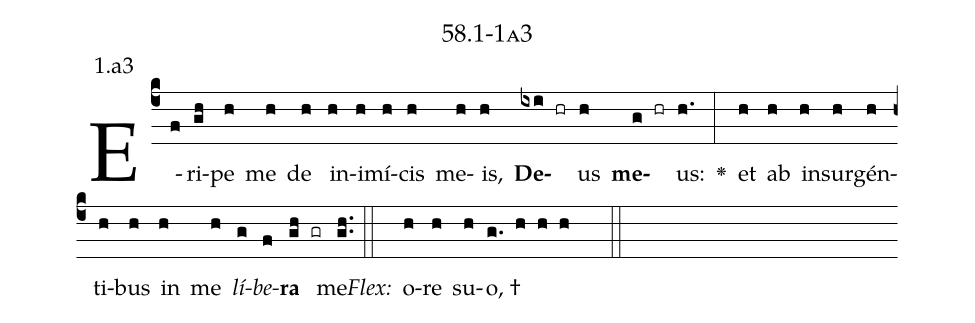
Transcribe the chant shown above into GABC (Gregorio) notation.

name: 58.1-1a3;
annotation: 1.a3;
%%
(c4)E(f)ri(gh)pe(h) me(h) de(h) in(h)i(h)mí(h)cis(h) me(h)is,(h) <b>De</b>(ixi hr)us(h) <b>me</b>(g hr)us:(h.) <v>\greheightstar</v>(:) et(h) ab(h) in(h)sur(h)gén(h)ti(h)bus(h) in(h) me(h) <i>lí</i>(g)<i>be</i>(f)<b>ra</b>(gh gr) me.(gh..) (::)
<i>Flex:</i>()  o(h)re(h) su(h)o, †(g. h h h  ::)

%E(h) u(h) o(g) u(f) a(gh) e.(gh..) (::)
